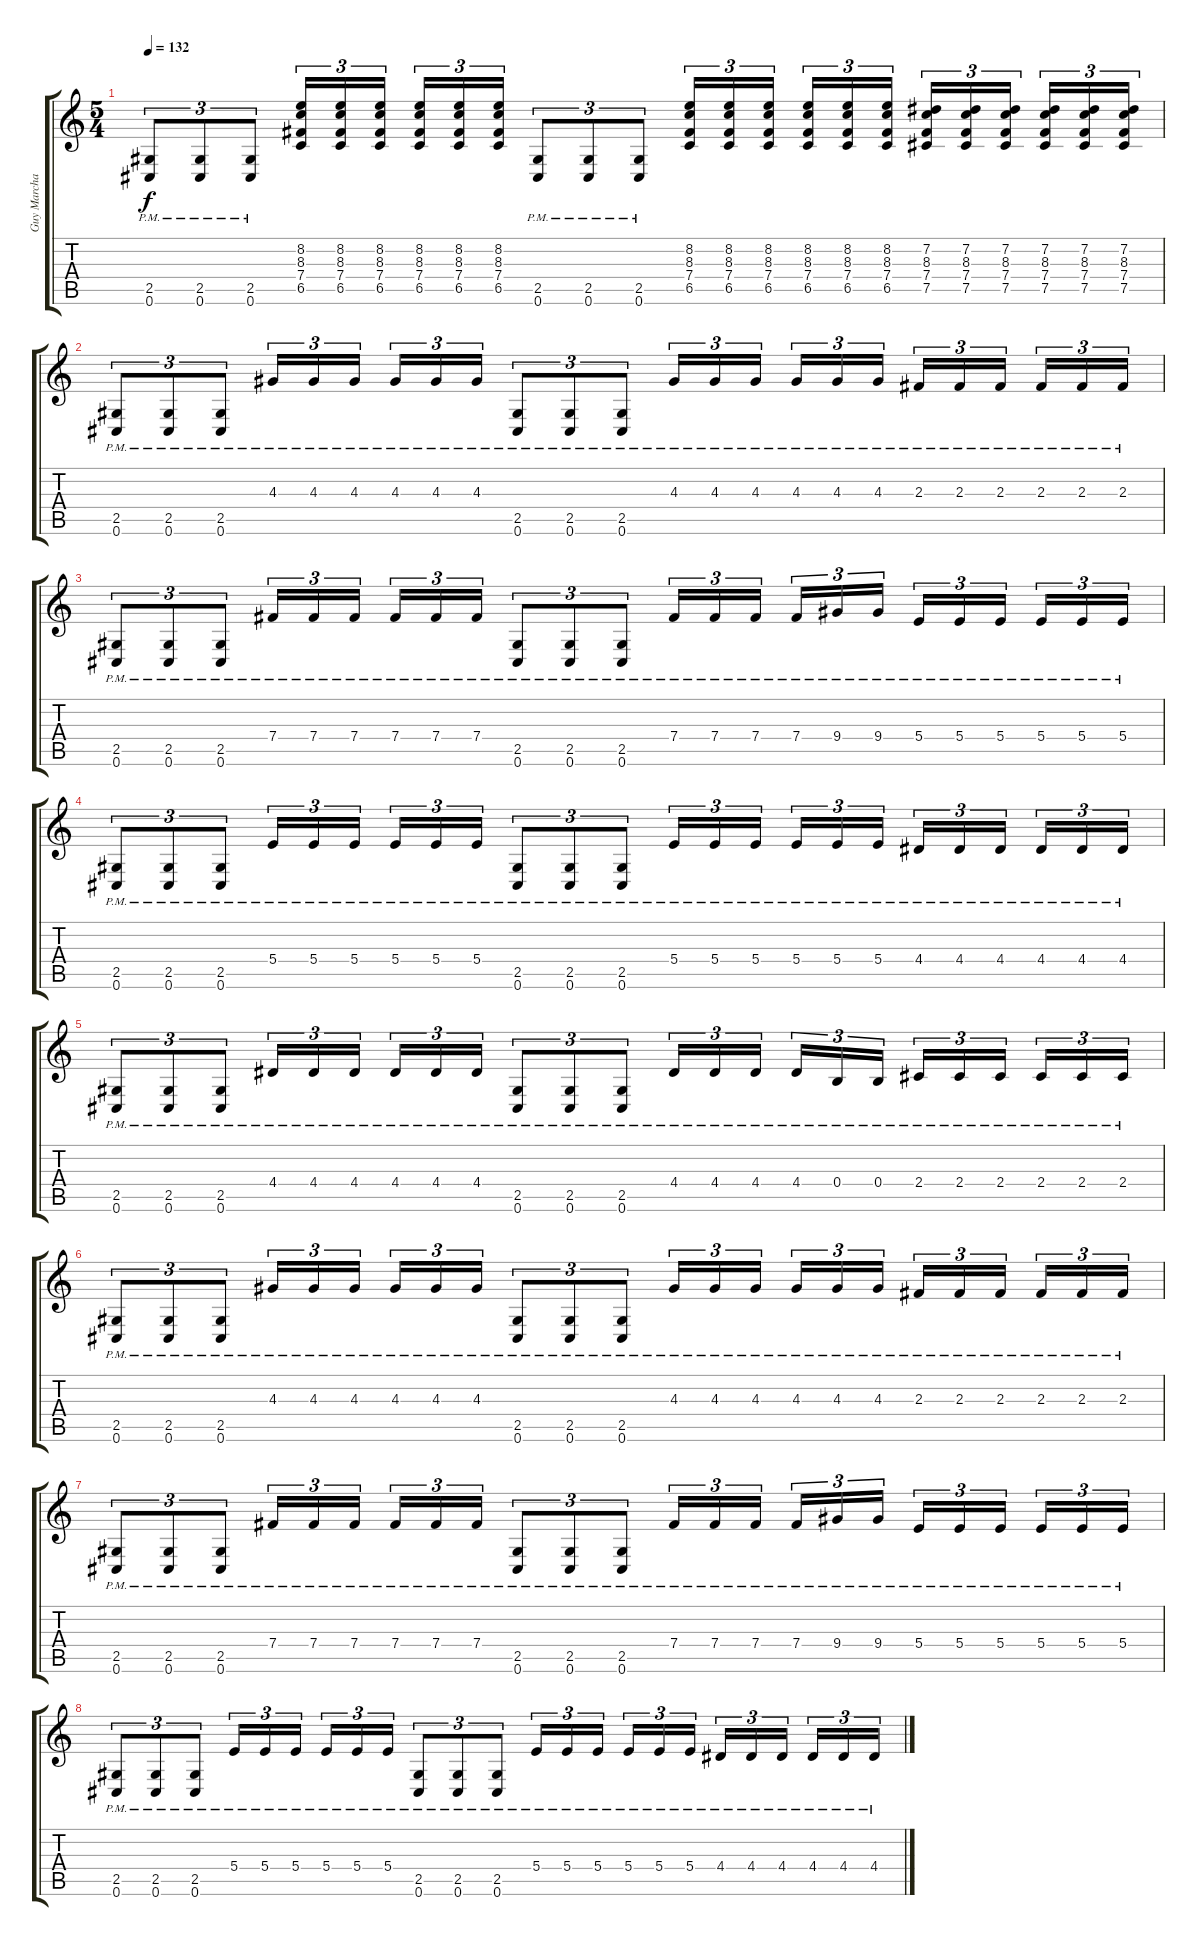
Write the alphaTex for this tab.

\track ("Guy Marchais" "Guy Marcha") {instrument distortionguitar}
\staff {score tabs}
\tuning (Db4 Ab3 E3 B2 Gb2 Db2) {hide}
\ts (5 4)
\tempo 132
\clef g2
\ks c
(2.5{pm} 0.6{pm}).8{tu (3 2) dy f} (2.5{pm} 0.6{pm}).8{tu (3 2)} (2.5{pm} 0.6{pm}).8{tu (3 2)} (8.2 8.3 7.4 6.5).16{tu (3 2)} (8.2 8.3 7.4 6.5).16{tu (3 2)} (8.2 8.3 7.4 6.5).16{tu (3 2) beam splitsecondary} (8.2 8.3 7.4 6.5).16{tu (3 2)} (8.2 8.3 7.4 6.5).16{tu (3 2)} (8.2 8.3 7.4 6.5).16{tu (3 2)} (2.5{pm} 0.6{pm}).8{tu (3 2)} (2.5{pm} 0.6{pm}).8{tu (3 2)} (2.5{pm} 0.6{pm}).8{tu (3 2)} (8.2 8.3 7.4 6.5).16{tu (3 2)} (8.2 8.3 7.4 6.5).16{tu (3 2)} (8.2 8.3 7.4 6.5).16{tu (3 2) beam splitsecondary} (8.2 8.3 7.4 6.5).16{tu (3 2)} (8.2 8.3 7.4 6.5).16{tu (3 2)} (8.2 8.3 7.4 6.5).16{tu (3 2)} (7.2 8.3 7.4 7.5).16{tu (3 2)} (7.2 8.3 7.4 7.5).16{tu (3 2)} (7.2 8.3 7.4 7.5).16{tu (3 2) beam splitsecondary} (7.2 8.3 7.4 7.5).16{tu (3 2)} (7.2 8.3 7.4 7.5).16{tu (3 2)} (7.2 8.3 7.4 7.5).16{tu (3 2)} |
(2.5{pm} 0.6{pm}).8{tu (3 2)} (2.5{pm} 0.6{pm}).8{tu (3 2)} (2.5{pm} 0.6{pm}).8{tu (3 2)} 4.3{pm}.16{tu (3 2)} 4.3{pm}.16{tu (3 2)} 4.3{pm}.16{tu (3 2) beam splitsecondary} 4.3{pm}.16{tu (3 2)} 4.3{pm}.16{tu (3 2)} 4.3{pm}.16{tu (3 2)} (2.5{pm} 0.6{pm}).8{tu (3 2)} (2.5{pm} 0.6{pm}).8{tu (3 2)} (2.5{pm} 0.6{pm}).8{tu (3 2)} 4.3{pm}.16{tu (3 2)} 4.3{pm}.16{tu (3 2)} 4.3{pm}.16{tu (3 2) beam splitsecondary} 4.3{pm}.16{tu (3 2)} 4.3{pm}.16{tu (3 2)} 4.3{pm}.16{tu (3 2)} 2.3{pm}.16{tu (3 2)} 2.3{pm}.16{tu (3 2)} 2.3{pm}.16{tu (3 2) beam splitsecondary} 2.3{pm}.16{tu (3 2)} 2.3{pm}.16{tu (3 2)} 2.3{pm}.16{tu (3 2)} |
(2.5{pm} 0.6{pm}).8{tu (3 2)} (2.5{pm} 0.6{pm}).8{tu (3 2)} (2.5{pm} 0.6{pm}).8{tu (3 2)} 7.4{pm}.16{tu (3 2)} 7.4{pm}.16{tu (3 2)} 7.4{pm}.16{tu (3 2) beam splitsecondary} 7.4{pm}.16{tu (3 2)} 7.4{pm}.16{tu (3 2)} 7.4{pm}.16{tu (3 2)} (2.5{pm} 0.6{pm}).8{tu (3 2)} (2.5{pm} 0.6{pm}).8{tu (3 2)} (2.5{pm} 0.6{pm}).8{tu (3 2)} 7.4{pm}.16{tu (3 2)} 7.4{pm}.16{tu (3 2)} 7.4{pm}.16{tu (3 2) beam splitsecondary} 7.4{pm}.16{tu (3 2)} 9.4{pm}.16{tu (3 2)} 9.4{pm}.16{tu (3 2)} 5.4{pm}.16{tu (3 2)} 5.4{pm}.16{tu (3 2)} 5.4{pm}.16{tu (3 2) beam splitsecondary} 5.4{pm}.16{tu (3 2)} 5.4{pm}.16{tu (3 2)} 5.4{pm}.16{tu (3 2)} |
(2.5{pm} 0.6{pm}).8{tu (3 2)} (2.5{pm} 0.6{pm}).8{tu (3 2)} (2.5{pm} 0.6{pm}).8{tu (3 2)} 5.4{pm}.16{tu (3 2)} 5.4{pm}.16{tu (3 2)} 5.4{pm}.16{tu (3 2) beam splitsecondary} 5.4{pm}.16{tu (3 2)} 5.4{pm}.16{tu (3 2)} 5.4{pm}.16{tu (3 2)} (2.5{pm} 0.6{pm}).8{tu (3 2)} (2.5{pm} 0.6{pm}).8{tu (3 2)} (2.5{pm} 0.6{pm}).8{tu (3 2)} 5.4{pm}.16{tu (3 2)} 5.4{pm}.16{tu (3 2)} 5.4{pm}.16{tu (3 2) beam splitsecondary} 5.4{pm}.16{tu (3 2)} 5.4{pm}.16{tu (3 2)} 5.4{pm}.16{tu (3 2)} 4.4{pm}.16{tu (3 2)} 4.4{pm}.16{tu (3 2)} 4.4{pm}.16{tu (3 2) beam splitsecondary} 4.4{pm}.16{tu (3 2)} 4.4{pm}.16{tu (3 2)} 4.4{pm}.16{tu (3 2)} |
(2.5{pm} 0.6{pm}).8{tu (3 2)} (2.5{pm} 0.6{pm}).8{tu (3 2)} (2.5{pm} 0.6{pm}).8{tu (3 2)} 4.4{pm}.16{tu (3 2)} 4.4{pm}.16{tu (3 2)} 4.4{pm}.16{tu (3 2) beam splitsecondary} 4.4{pm}.16{tu (3 2)} 4.4{pm}.16{tu (3 2)} 4.4{pm}.16{tu (3 2)} (2.5{pm} 0.6{pm}).8{tu (3 2)} (2.5{pm} 0.6{pm}).8{tu (3 2)} (2.5{pm} 0.6{pm}).8{tu (3 2)} 4.4{pm}.16{tu (3 2)} 4.4{pm}.16{tu (3 2)} 4.4{pm}.16{tu (3 2) beam splitsecondary} 4.4{pm}.16{tu (3 2)} 0.4{pm}.16{tu (3 2)} 0.4{pm}.16{tu (3 2)} 2.4{pm}.16{tu (3 2)} 2.4{pm}.16{tu (3 2)} 2.4{pm}.16{tu (3 2) beam splitsecondary} 2.4{pm}.16{tu (3 2)} 2.4{pm}.16{tu (3 2)} 2.4{pm}.16{tu (3 2)} |
(2.5{pm} 0.6{pm}).8{tu (3 2)} (2.5{pm} 0.6{pm}).8{tu (3 2)} (2.5{pm} 0.6{pm}).8{tu (3 2)} 4.3{pm}.16{tu (3 2)} 4.3{pm}.16{tu (3 2)} 4.3{pm}.16{tu (3 2) beam splitsecondary} 4.3{pm}.16{tu (3 2)} 4.3{pm}.16{tu (3 2)} 4.3{pm}.16{tu (3 2)} (2.5{pm} 0.6{pm}).8{tu (3 2)} (2.5{pm} 0.6{pm}).8{tu (3 2)} (2.5{pm} 0.6{pm}).8{tu (3 2)} 4.3{pm}.16{tu (3 2)} 4.3{pm}.16{tu (3 2)} 4.3{pm}.16{tu (3 2) beam splitsecondary} 4.3{pm}.16{tu (3 2)} 4.3{pm}.16{tu (3 2)} 4.3{pm}.16{tu (3 2)} 2.3{pm}.16{tu (3 2)} 2.3{pm}.16{tu (3 2)} 2.3{pm}.16{tu (3 2) beam splitsecondary} 2.3{pm}.16{tu (3 2)} 2.3{pm}.16{tu (3 2)} 2.3{pm}.16{tu (3 2)} |
(2.5{pm} 0.6{pm}).8{tu (3 2)} (2.5{pm} 0.6{pm}).8{tu (3 2)} (2.5{pm} 0.6{pm}).8{tu (3 2)} 7.4{pm}.16{tu (3 2)} 7.4{pm}.16{tu (3 2)} 7.4{pm}.16{tu (3 2) beam splitsecondary} 7.4{pm}.16{tu (3 2)} 7.4{pm}.16{tu (3 2)} 7.4{pm}.16{tu (3 2)} (2.5{pm} 0.6{pm}).8{tu (3 2)} (2.5{pm} 0.6{pm}).8{tu (3 2)} (2.5{pm} 0.6{pm}).8{tu (3 2)} 7.4{pm}.16{tu (3 2)} 7.4{pm}.16{tu (3 2)} 7.4{pm}.16{tu (3 2) beam splitsecondary} 7.4{pm}.16{tu (3 2)} 9.4{pm}.16{tu (3 2)} 9.4{pm}.16{tu (3 2)} 5.4{pm}.16{tu (3 2)} 5.4{pm}.16{tu (3 2)} 5.4{pm}.16{tu (3 2) beam splitsecondary} 5.4{pm}.16{tu (3 2)} 5.4{pm}.16{tu (3 2)} 5.4{pm}.16{tu (3 2)} |
(2.5{pm} 0.6{pm}).8{tu (3 2)} (2.5{pm} 0.6{pm}).8{tu (3 2)} (2.5{pm} 0.6{pm}).8{tu (3 2)} 5.4{pm}.16{tu (3 2)} 5.4{pm}.16{tu (3 2)} 5.4{pm}.16{tu (3 2) beam splitsecondary} 5.4{pm}.16{tu (3 2)} 5.4{pm}.16{tu (3 2)} 5.4{pm}.16{tu (3 2)} (2.5{pm} 0.6{pm}).8{tu (3 2)} (2.5{pm} 0.6{pm}).8{tu (3 2)} (2.5{pm} 0.6{pm}).8{tu (3 2)} 5.4{pm}.16{tu (3 2)} 5.4{pm}.16{tu (3 2)} 5.4{pm}.16{tu (3 2) beam splitsecondary} 5.4{pm}.16{tu (3 2)} 5.4{pm}.16{tu (3 2)} 5.4{pm}.16{tu (3 2)} 4.4{pm}.16{tu (3 2)} 4.4{pm}.16{tu (3 2)} 4.4{pm}.16{tu (3 2) beam splitsecondary} 4.4{pm}.16{tu (3 2)} 4.4{pm}.16{tu (3 2)} 4.4{pm}.16{tu (3 2)}
